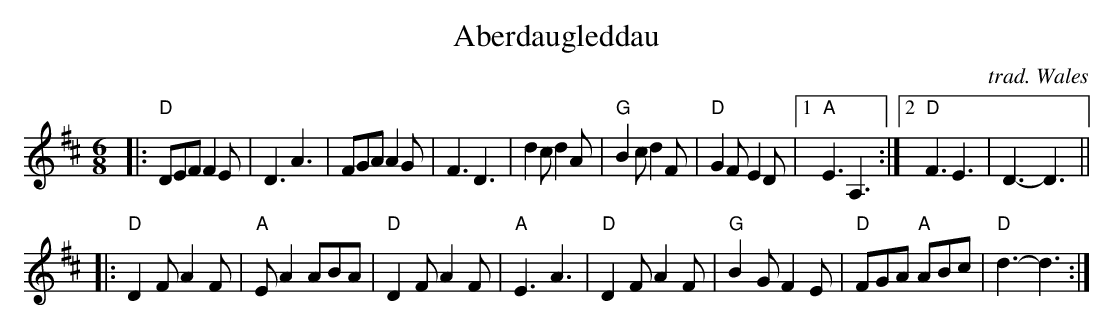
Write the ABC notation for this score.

X:1
T: Aberdaugleddau
O: trad. Wales
M: 6/8
L: 1/8
K: D
|:\
"D"DEF F2E | D3 A3 | FGA A2G | F3 D3 | d2c d2A |\
"G"B2c d2F | "D"G2F E2D |1 "A"E3 A,3 :|2 "D"F3 E3 | D3- D3 ||
|:\
"D"D2F A2F | "A"EA2 ABA | "D"D2F A2F | "A"E3 A3 |\
"D"D2F A2F | "G"B2G F2E | "D"FGA "A"ABc | "D"d3- d3 :|
